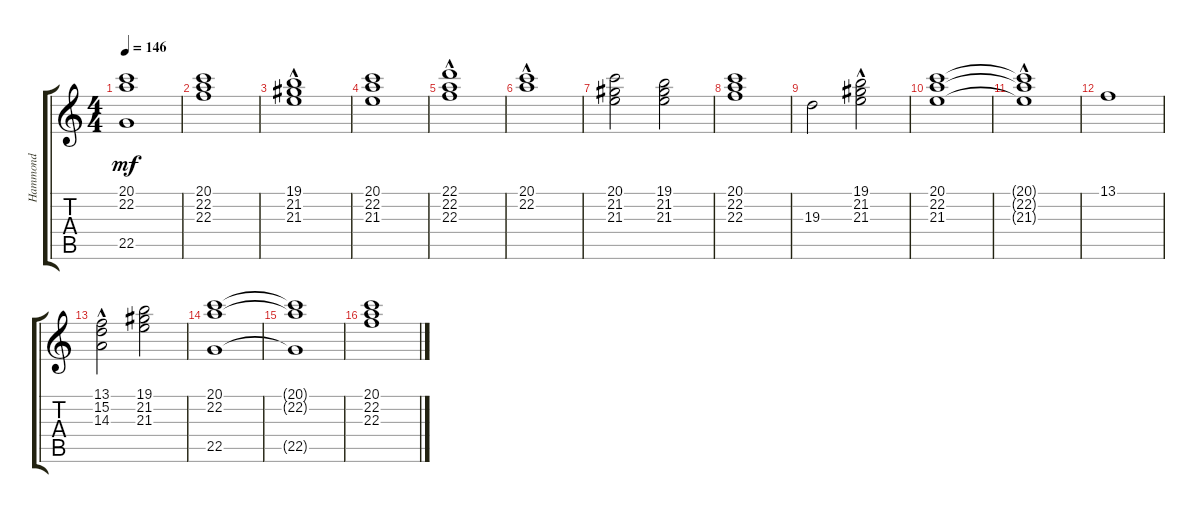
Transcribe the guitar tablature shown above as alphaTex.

\track ("Hammond " "Hammond ") {instrument percussiveorgan}
\staff {score tabs}
\tuning (E4 B3 G3 D3 A2 E2) {hide}
\ts (4 4)
\tempo 146
\clef g2
\ks c
(20.1{t} 22.2{t} 22.5{t}).1{dy mf} |
(20.1 22.2 22.3).1 |
(19.1 21.2{hac} 21.3{hac}).1 |
(20.1 22.2 21.3).1 |
(22.1{hac} 22.2{hac} 22.3).1 |
(20.1{hac} 22.2).1 |
(20.1 21.2 21.3).2 (19.1 21.2 21.3).2 |
(20.1 22.2 22.3).1 |
19.3.2 (19.1{hac} 21.2 21.3).2 |
(20.1 22.2 21.3).1 |
(20.1{t} 22.2{t} 21.3{hac t}).1 |
13.1.1 |
(13.1{hac} 15.2{hac} 14.3).2 (19.1 21.2 21.3).2 |
(20.1 22.2 22.5).1 |
(20.1{t} 22.2{t} 22.5{t}).1 |
(20.1 22.2 22.3).1
